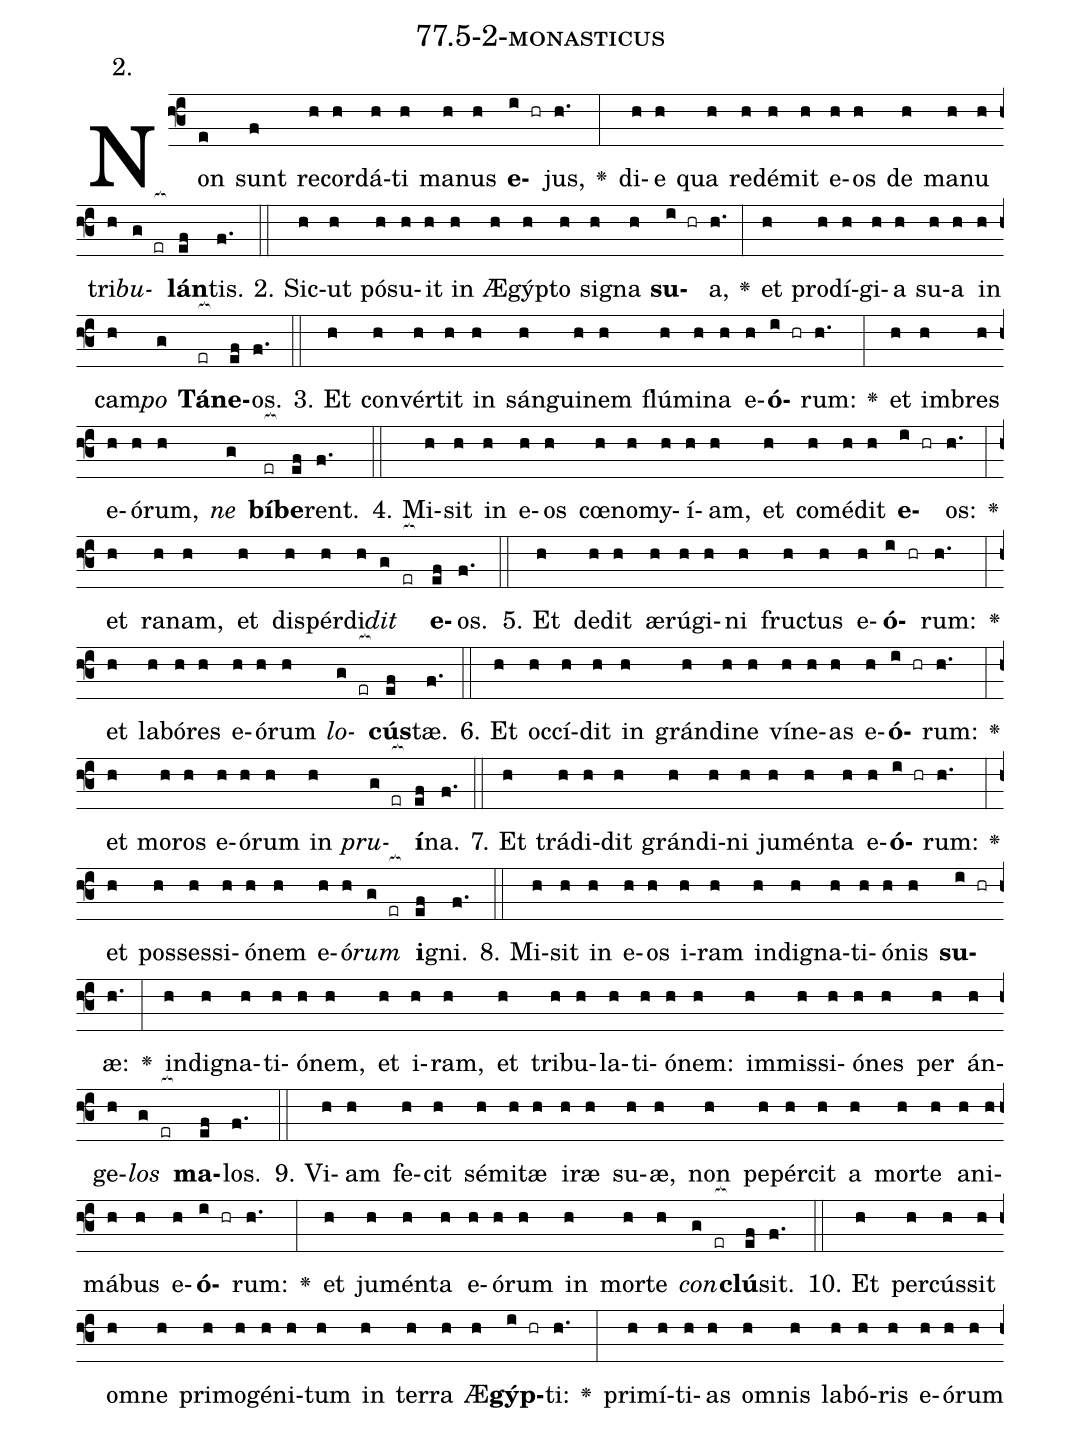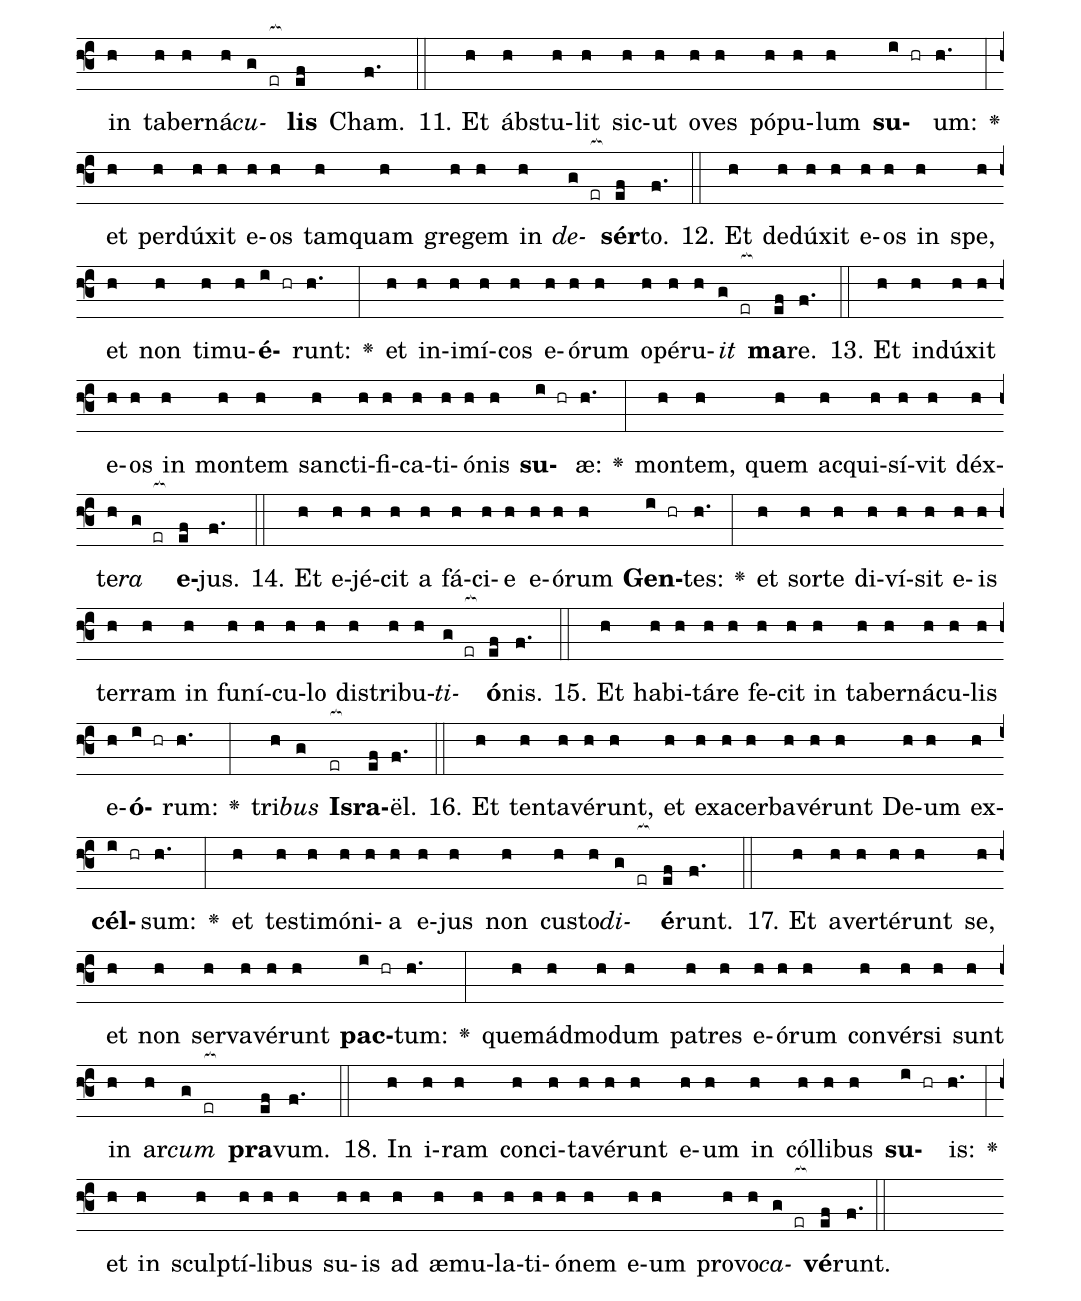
name: 77.5-2-monasticus;
annotation: 2.;
%%
(f3)Non(e) sunt(f) re(h)cor(h)dá(h)ti(h) ma(h)nus(h) <b>e</b>(i hr)jus,(h.) <v>\greheightstar</v>(:) di(h)e(h) qua(h) red(h)é(h)mit(h) e(h)os(h) de(h) ma(h)nu(h) tri(h)<i>bu</i>(g er[ocb:1{])<b>lán</b>(ef[ocb:0}])tis.(f.) (::)
2. Sic(h)ut(h) pó(h)su(h)it(h) in(h) Æ(h)gýp(h)to(h) si(h)gna(h) <b>su</b>(i hr)a,(h.) <v>\greheightstar</v>(:) et(h) prod(h)í(h)gi(h)a(h) su(h)a(h) in(h) cam(h)<i>po</i>(g) <b>Tá</b>(er[ocb:1{])<b>ne</b>(ef[ocb:0}])os.(f.) (::)
3. Et(h) con(h)vér(h)tit(h) in(h) sán(h)gui(h)nem(h) flú(h)mi(h)na(h) e(h)<b>ó</b>(i hr)rum:(h.) <v>\greheightstar</v>(:) et(h) im(h)bres(h) e(h)ó(h)rum,(h) <i>ne</i>(g) <b>bí</b>(er[ocb:1{])<b>be</b>(ef[ocb:0}])rent.(f.) (::)
4. Mi(h)sit(h) in(h) e(h)os(h) cœ(h)no(h)my(h)í(h)am,(h) et(h) com(h)é(h)dit(h) <b>e</b>(i hr)os:(h.) <v>\greheightstar</v>(:) et(h) ra(h)nam,(h) et(h) dis(h)pér(h)di(h)<i>dit</i>(g er[ocb:1{]) <b>e</b>(ef[ocb:0}])os.(f.) (::)
5. Et(h) de(h)dit(h) æ(h)rú(h)gi(h)ni(h) fruc(h)tus(h) e(h)<b>ó</b>(i hr)rum:(h.) <v>\greheightstar</v>(:) et(h) la(h)bó(h)res(h) e(h)ó(h)rum(h) <i>lo</i>(g er[ocb:1{])<b>cús</b>(ef[ocb:0}])tæ.(f.) (::)
6. Et(h) oc(h)cí(h)dit(h) in(h) grán(h)di(h)ne(h) ví(h)ne(h)as(h) e(h)<b>ó</b>(i hr)rum:(h.) <v>\greheightstar</v>(:) et(h) mo(h)ros(h) e(h)ó(h)rum(h) in(h) <i>pru</i>(g er[ocb:1{])<b>í</b>(ef[ocb:0}])na.(f.) (::)
7. Et(h) trá(h)di(h)dit(h) grán(h)di(h)ni(h) ju(h)mén(h)ta(h) e(h)<b>ó</b>(i hr)rum:(h.) <v>\greheightstar</v>(:) et(h) pos(h)ses(h)si(h)ó(h)nem(h) e(h)ó(h)<i>rum</i>(g er[ocb:1{]) <b>i</b>(ef[ocb:0}])gni.(f.) (::)
8. Mi(h)sit(h) in(h) e(h)os(h) i(h)ram(h) in(h)di(h)gna(h)ti(h)ó(h)nis(h) <b>su</b>(i hr)æ:(h.) <v>\greheightstar</v>(:) in(h)di(h)gna(h)ti(h)ó(h)nem,(h) et(h) i(h)ram,(h) et(h) tri(h)bu(h)la(h)ti(h)ó(h)nem:(h) im(h)mis(h)si(h)ó(h)nes(h) per(h) án(h)ge(h)<i>los</i>(g er[ocb:1{]) <b>ma</b>(ef[ocb:0}])los.(f.) (::)
9. Vi(h)am(h) fe(h)cit(h) sé(h)mi(h)tæ(h) i(h)ræ(h) su(h)æ,(h) non(h) pe(h)pér(h)cit(h) a(h) mor(h)te(h) a(h)ni(h)má(h)bus(h) e(h)<b>ó</b>(i hr)rum:(h.) <v>\greheightstar</v>(:) et(h) ju(h)mén(h)ta(h) e(h)ó(h)rum(h) in(h) mor(h)te(h) <i>con</i>(g er[ocb:1{])<b>clú</b>(ef[ocb:0}])sit.(f.) (::)
10. Et(h) per(h)cús(h)sit(h) om(h)ne(h) pri(h)mo(h)gé(h)ni(h)tum(h) in(h) ter(h)ra(h) Æ(h)<b>gýp</b>(i hr)ti:(h.) <v>\greheightstar</v>(:) pri(h)mí(h)ti(h)as(h) om(h)nis(h) la(h)bó(h)ris(h) e(h)ó(h)rum(h) in(h) ta(h)ber(h)ná(h)<i>cu</i>(g er[ocb:1{])<b>lis</b>(ef[ocb:0}]) Cham.(f.) (::)
11. Et(h) ábs(h)tu(h)lit(h) sic(h)ut(h) o(h)ves(h) pó(h)pu(h)lum(h) <b>su</b>(i hr)um:(h.) <v>\greheightstar</v>(:) et(h) per(h)dú(h)xit(h) e(h)os(h) tam(h)quam(h) gre(h)gem(h) in(h) <i>de</i>(g er[ocb:1{])<b>sér</b>(ef[ocb:0}])to.(f.) (::)
12. Et(h) de(h)dú(h)xit(h) e(h)os(h) in(h) spe,(h) et(h) non(h) ti(h)mu(h)<b>é</b>(i hr)runt:(h.) <v>\greheightstar</v>(:) et(h) in(h)i(h)mí(h)cos(h) e(h)ó(h)rum(h) o(h)pé(h)ru(h)<i>it</i>(g er[ocb:1{]) <b>ma</b>(ef[ocb:0}])re.(f.) (::)
13. Et(h) in(h)dú(h)xit(h) e(h)os(h) in(h) mon(h)tem(h) sanc(h)ti(h)fi(h)ca(h)ti(h)ó(h)nis(h) <b>su</b>(i hr)æ:(h.) <v>\greheightstar</v>(:) mon(h)tem,(h) quem(h) ac(h)qui(h)sí(h)vit(h) déx(h)te(h)<i>ra</i>(g er[ocb:1{]) <b>e</b>(ef[ocb:0}])jus.(f.) (::)
14. Et(h) e(h)jé(h)cit(h) a(h) fá(h)ci(h)e(h) e(h)ó(h)rum(h) <b>Gen</b>(i hr)tes:(h.) <v>\greheightstar</v>(:) et(h) sor(h)te(h) di(h)ví(h)sit(h) e(h)is(h) ter(h)ram(h) in(h) fu(h)ní(h)cu(h)lo(h) dis(h)tri(h)bu(h)<i>ti</i>(g er[ocb:1{])<b>ó</b>(ef[ocb:0}])nis.(f.) (::)
15. Et(h) ha(h)bi(h)tá(h)re(h) fe(h)cit(h) in(h) ta(h)ber(h)ná(h)cu(h)lis(h) e(h)<b>ó</b>(i hr)rum:(h.) <v>\greheightstar</v>(:) tri(h)<i>bus</i>(g) <b>Is</b>(er[ocb:1{])<b>ra</b>(ef[ocb:0}])ël.(f.) (::)
16. Et(h) ten(h)ta(h)vé(h)runt,(h) et(h) ex(h)a(h)cer(h)ba(h)vé(h)runt(h) De(h)um(h) ex(h)<b>cél</b>(i hr)sum:(h.) <v>\greheightstar</v>(:) et(h) tes(h)ti(h)mó(h)ni(h)a(h) e(h)jus(h) non(h) cus(h)to(h)<i>di</i>(g er[ocb:1{])<b>é</b>(ef[ocb:0}])runt.(f.) (::)
17. Et(h) a(h)ver(h)té(h)runt(h) se,(h) et(h) non(h) ser(h)va(h)vé(h)runt(h) <b>pac</b>(i hr)tum:(h.) <v>\greheightstar</v>(:) quem(h)ád(h)mo(h)dum(h) pa(h)tres(h) e(h)ó(h)rum(h) con(h)vér(h)si(h) sunt(h) in(h) ar(h)<i>cum</i>(g er[ocb:1{]) <b>pra</b>(ef[ocb:0}])vum.(f.) (::)
18. In(h) i(h)ram(h) con(h)ci(h)ta(h)vé(h)runt(h) e(h)um(h) in(h) cól(h)li(h)bus(h) <b>su</b>(i hr)is:(h.) <v>\greheightstar</v>(:) et(h) in(h) sculp(h)tí(h)li(h)bus(h) su(h)is(h) ad(h) æ(h)mu(h)la(h)ti(h)ó(h)nem(h) e(h)um(h) pro(h)vo(h)<i>ca</i>(g er[ocb:1{])<b>vé</b>(ef[ocb:0}])runt.(f.) (::)
